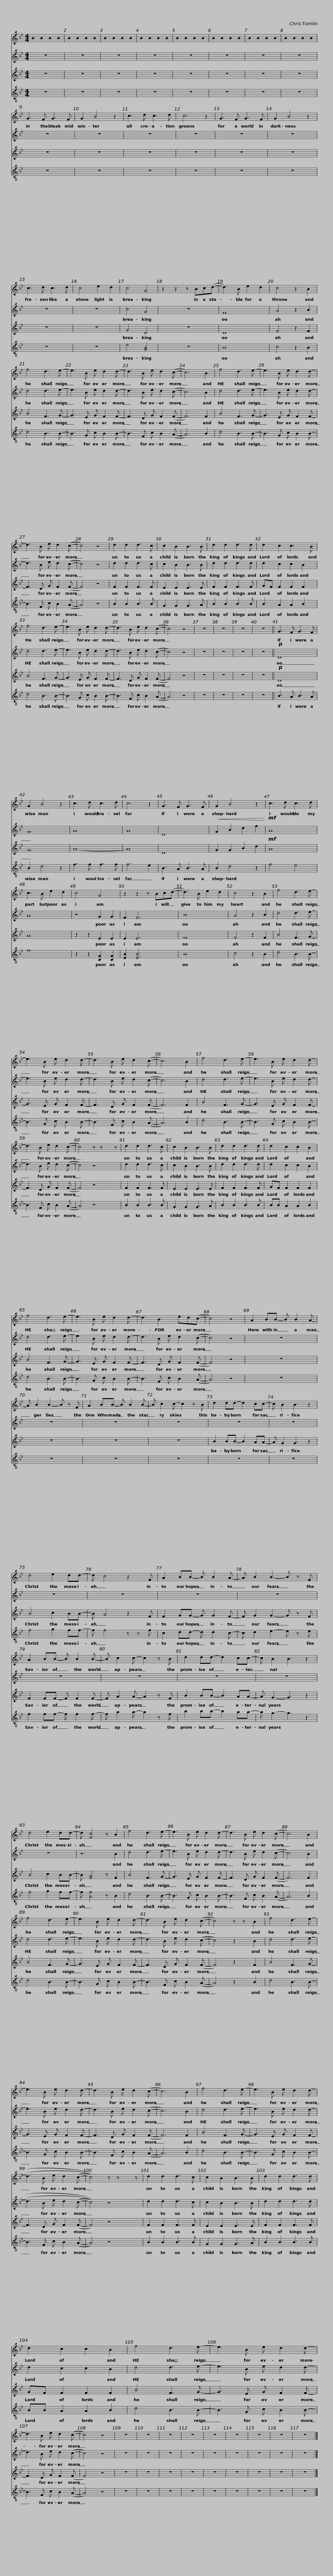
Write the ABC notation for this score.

X:1
%%score 1 2 3 4
L:1/8
M:4/4
I:linebreak $
K:Bb
U:s=!stemless!
V:1 treble
V:2 treble
V:3 treble
V:4 treble-8
V:1
 sB2 sB2 sB2 sB2 | sB2 sB2 sB2 sB2 | sB2 sB2 sB2 sB2 | sB2 sB2 sB2 sB2 | sB2 sB2 sB2 sB2 | %5
 sB2 sB2 sB2 sB2 | sB2 sB2 sB2 sB2 |$ sB2 sB2 sB2 sB2 | G3 F G3 F | G2 B4 z2 | %10
 c3 d c3 d | c6 z2 | G3 F G3 F | G2 B4 z2 |$ c3 d c3 d | %15
 c4 e2 d2 | c4 G4 | z2 z2 z Bc(d- | d3) B e2 d2 | c4 z2 B2 |$ %20
 f4 d3 e- | e3 B e d2 d- | d3 B e d2 (c- | c6) B2 | f4 d3 e- | %25
 e3 B e d2 d- |$ d3 B e d2 ((c- | c4)) z4 | d2 d2 d3 c | c2 B2 B3 B | %30
 d2 d2 d3 d | d2 c2 c3 B |$ f4 d3 e- | e3 B e d2 d- | d3 B e d2 ((c- | %35
 c4)) z4 | z8 | z8 | z8 | z8 || %40
 G3 F G3 F |$ G2 B4 z2 | c3 d c3 d | c6 z2 | G3 F G3 F | %45
 G2 B4 z2 | c3 d c3 d |$ c3 B e2 d2 | c4 G4 | z2 z2 z Bc(d- | %50
 d3) B e2 d2 | c4 z2 B2 | f4 d3 e- |$ e3 B e d2 d- | d3 B e d2 (c- | %55
 c6) B2 | f4 d3 e- | e3 B e d2 d- |$ d3 B e d2 ((c- | c4)) z z x z | %60
 d2 d2 d3 c | c2 B2 B3 B | d2 d2 d3 d |$ d2 c2 c2 B2 | f4 d3 e- | %65
 e3 B e d2 d- | d3 B2 ed((c- | c4)) z4 |$ A2 BB- B B2 A- | A B2 B2- B z F | %70
 A2 BB- B B2 B- | B c2 c- c2 z B |$ d2 dd- d2 cc- | c B2 B3 z2 | d4 e2 dd- | %75
 d c4 z2 F | A2 BB- B B2 A- |$ A B2 B2- B z F | A2 BB- B B2 B- | B c2 c- c2 z B | %80
 d2 dd- d2 cc- |$ c B2 B3 z2 | d4 e2 dd- | d [Fc]4 z B2 | f4 d3 e- | %85
 e3 B e d2 d- | d3 B e d2 (c- |$ c6) B2 | f4 d3 e- | e3 B e d2 d- | %90
 d3 B e d2 ((c- | c4)) z z B2 | f4 d3 e- |$ e3 B e d2 d- | d3 B e d2 (c- | %95
 c6) B2 | f4 d3 e- | e3 B e d2 d- |$ d3 B e d2 ((((c- | c4)))) z z x z | %100
 d2 d2 d3 c | c2 B2 B3 B | d2 d2 d3 d |$ d2 c2 c2 B2 | f4 d3 e- | %105
 e3 B e d2 d- | d3 B e d2 ((c- | c4)) z4 | z8 | z8 | %110
 z8 |$ z8 | z8 | z8 | z8 | %115
 z8 | z8 |] %117
V:2
 z8 | z8 | z8 | z8 | z8 | %5
 z8 | z8 |$ z8 | z8 | z8 | %10
 z8 | z8 | z8 | z8 |$ z8 | %15
 z8 | c4 G4 | z8 | F8 | A4 z2 B2 |$ %20
 d4 d3 e- | e3 B e d2 d- | d3 B e d2 (c- | c6) B2 | d4 d3 e- | %25
 e3 B e d2 d- |$ d3 B e d2 ((c- | c4)) z4 | d2 d2 d3 c | c2 B2 B3 B | %30
 d2 d2 d3 d | d2 c2 c2 B2 |$ d4 d3 e- | e3 B e d2 d- | d3 B e d2 ((c- | %35
 c4)) z4 | z8 | z8 | z8 | z8 || %40
!p! D8 |$ G8 | A8 | A8 | D8 | %45
!<(! G2 B2 d2 f2!<)! |!mf! A8 |$ A8 | z4 G2 G2 | F2 F6 | %50
 B8 | A4 z2 B2 | d4 d3 e- |$ e3 B e d2 d- | d3 B e d2 (c- | %55
 c6) B2 | d4 d3 e- | e3 B e d2 d- |$ d3 B e d2 ((c- | c4)) z4 | %60
 d2 d2 d3 c | c2 B2 B3 B | d2 d2 d3 d |$ d2 c2 c2 B2 | d4 d3 e- | %65
 e3 B e d2 d- | d3 B e d2 ((c- | c4)) z4 |$ z8 | z8 | %70
 z8 | z8 |$ z8 | z8 | z8 | %75
 z8 | z8 |$ z8 | z8 | z8 | %80
 z8 |$ z8 | z8 | z6 B2 | d4 d3 e- | %85
 e3 B e d2 d- | d3 B e d2 (c- |$ c6) B2 | d4 d3 e- | e3 B e d2 d- | %90
 d3 B e d2 ((c- | c4)) z2 B2 | d4 d3 e- |$ e3 B e d2 d- | d3 B e d2 (c- | %95
 c6) B2 | d4 d3 e- | e3 B e d2 d- |$ d3 B e d2 ((((c- | c4)))) z4 | %100
 d2 d2 d3 c | c2 B2 B3 B | d2 d2 d3 d |$ d2 c2 c2 B2 | d4 d3 e- | %105
 e3 B e d2 d- | d3 B e d2 ((c- | c4)) z4 | z8 | z8 | %110
 z8 |$ z8 | z8 | z8 | z8 | %115
 z8 | z8 |] %117
V:3
 z8 | z8 | z8 | z8 | z8 | %5
 z8 | z8 |$ z8 | z8 | z8 | %10
 z8 | z8 | z8 | z8 |$ z8 | %15
 z8 | G4 D4 | z8 | D8 | F4 z2 F2 |$ %20
 B4 F3 G- | G3 E G F2 F- | F3 D G F2 (F- | F6) F2 | B4 F3 G- | %25
 G3 E G F2 F- |$ F3 D G F2 (F- | F4) z4 | F2 F2 F3 F | E2 E2 E3 E | %30
 F2 F2 F3 F | GF F2 F2 F2 |$ B4 F3 G- | G3 E G F2 F- | F3 D G F2 (F- | %35
 F4) z4 | z8 | z8 | z8 | z8 || %40
!p! D8 |$ G8 | A8- | A8 | D8 | %45
 G2 G2 B2 d2 |!mf! A8 |$ A8 | z2 z2 E2 E2 | E2 E6 | %50
 F8 | F4 z2 F2 | B4 F3 G- |$ G3 E G F2 F- | F3 D G F2 (F- | %55
 F6) F2 | B4 F3 G- | G3 E G F2 F- |$ F3 D G F2 (F- | F4) z4 | %60
 F2 F2 F3 F | E2 E2 E3 E | F2 F2 F3 F |$ GF F2 F2 F2 | B4 F3 G- | %65
 G3 E G F2 F- | F3 D G F2 (F- | F4) z4 |$ z8 | z8 | %70
 z8 | z8 |$ B2 BB- B2 AA- | A G2 G3 z2 | B4 c2 BB- | %75
 B A4 z2 F | F2 GG- G G2 F- |$ F G2 G2- G z F | F2 FF- F F2 F- | F A2 A- A2 z F | %80
 B2 BB- B2 AA- |$ A G2- G3 z2 | B4 c2 BB- | B [FA]4 z F2 | B4 F3 G- | %85
 G3 E G F2 F- | F3 D G F2 (F- |$ F6) F2 | B4 F3 G- | G3 E G F2 F- | %90
 F3 D G F2 (F- | F4) z2 F2 | B4 F3 G- |$ G3 E G F2 F- | F3 D G F2 (F- | %95
 F6) F2 | B4 F3 G- | G3 E G F2 F- |$ F3 D G F2 ((F- | F4)) z4 | %100
 F2 F2 F3 F | E2 E2 E3 E | F2 F2 F3 F |$ GF F2 F2 F2 | B4 F3 G- | %105
 G3 E G F2 F- | F3 D G F2 (F | F4) z4 | z8 | z8 | %110
 z8 |$ z8 | z8 | z8 | z8 | %115
 z8 | z8 |] %117
V:4
 z8 | z8 | z8 | z8 | z8 | %5
 z8 | z8 |$ z8 | z8 | z8 | %10
 z8 | z8 | z8 | z8 |$ z8 | %15
 z8 | e4 [GB]4 | z8 | B8 | c4 z2 B2 |$ %20
 d4 B3 B- | B3 G c B2 B- | B3 F c B2 (A- | A6) B2 | d4 B3 B- | %25
 B3 G c B2 B- |$ B3 F c B2 (A- | A4) z4 | B2 B2 B3 B | G2 G2 G3 A | %30
 B2 B2 B3 B | B2 A2 A2 B2 |$ d4 B3 B- | B3 G c B2 B- | B3 F c B2 (A- | %35
 A4) z4 | z8 | z8 | z8 | z8 || %40
 B3 A B3 A |$ B2 d4 z2 | f3 f f3 f | f6 e2 | B3 A B3 A | %45
 B2 d4 z2 | f4 e4 |$ f8 | z2 z2 [CG]2 [CG]2 | [EB]2 [EB]6 | %50
 B8 | c4 z2 B2 | d4 B3 B- |$ B3 G c B2 B- | B3 F c B2 (A- | %55
 A6) B2 | d4 B3 B- | B3 G c B2 B- |$ B3 F c B2 (A- | A4) z4 | %60
 B2 B2 B3 B | G2 G2 G3 A | B2 B2 B3 B |$ BB A2 A2 B2 | d4 B3 B- | %65
 B3 G c B2 B- | B3 F c B2 (A- | A4) z4 |$ z8 | z8 | %70
 z8 | z8 |$ z8 | z8 | f4 g2 ff- | %75
 f f4 z z f | c2 dd- d d2 c- |$ c d2 e2- e z e | f2 ff- f f2 f- | f a2 a- a2 z f | %80
 b2 bb- b2 aa- |$ a g2- g3 z2 | f4 g2 ff- | f [Af]4 z B2 | d4 B3 B- | %85
 B3 G c B2 B- | B3 F c B2 (A- |$ A6) B2 | d4 B3 B- | B3 G c B2 B- | %90
 B3 F c B2 (A- | A4) z2 B2 | d4 B3 B- |$ B3 G c B2 B- | B3 F c B2 (A- | %95
 A6) B2 | d4 B3 B- | B3 G c B2 B- |$ B3 F c B2 ((A- | A4)) z4 | %100
 B2 B2 B3 B | G2 G2 G3 A | B2 B2 B3 B |$ BB A2 A2 B2 | d4 B3 B- | %105
 B3 G c B2 B- | B3 F c B2 (A- | A4) z4 | z8 | z8 | %110
 z8 |$ z8 | z8 | z8 | z8 | %115
 z8 | z8 |] %117
